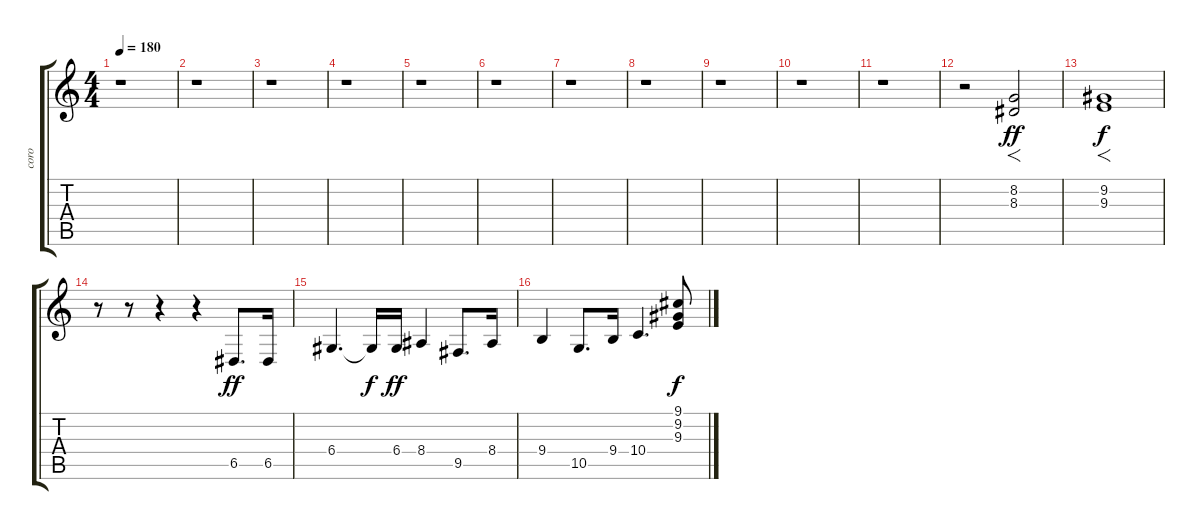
\track ("coro" "coro") {instrument choiraahs}
\staff {score tabs}
\tuning (E4 B3 G3 D3 A2 E2) {hide}
\ts (4 4)
\tempo 180
\clef g2
\ks c
r.1{dy f} |
r.1 |
r.1 |
r.1 |
r.1 |
r.1 |
r.1 |
r.1 |
r.1 |
r.1 |
r.1 |
r.2 (8.2 8.3).2{f dy ff instrument choiraahs} |
(9.2 9.3).1{f dy f} |
r.8 r.8 r.4 r.4 6.5.8{d dy ff instrument voiceoohs} 6.5.16 |
6.4.4{d} 6.4{t}.16{dy f} 6.4.16{dy ff} 8.4.4 9.5.8{d} 8.4.16 |
9.4.4 10.5.8{d} 9.4.16 10.4.4{d} (9.1 9.2 9.3).8{dy f instrument choiraahs}
